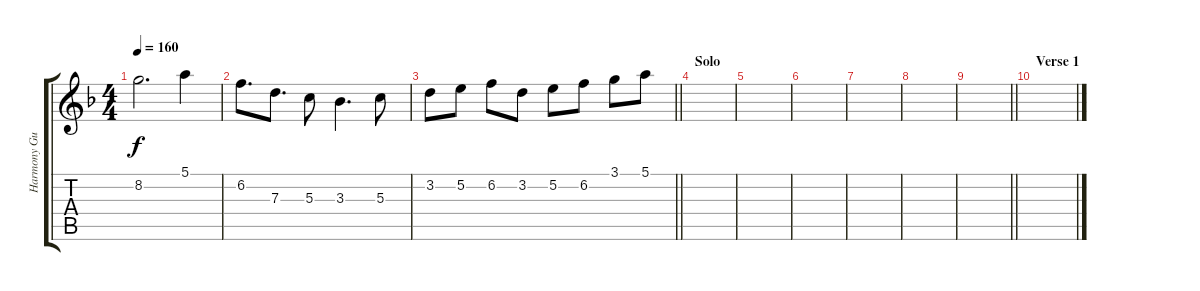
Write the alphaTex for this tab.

\track ("Harmony Guitar (Gus + Bob)" "Harmony Gu") {instrument distortionguitar}
\staff {score tabs}
\tuning (E4 B3 G3 D3 A2 D2) {hide}
\ts (4 4)
\tempo 160
\clef g2
\ks dminor
8.2.2{d dy f} 5.1.4 |
6.2.8{d} 7.3.8{d} 5.3.8 3.3.4{d} 5.3.8 |
\barLineRight lightlight
3.2.8 5.2.8 6.2.8 3.2.8 5.2.8 6.2.8 3.1.8 5.1.8 |
\section ("" "Solo")
|
|
|
|
|
\barLineRight lightlight
|
\section ("" "Verse 1")
